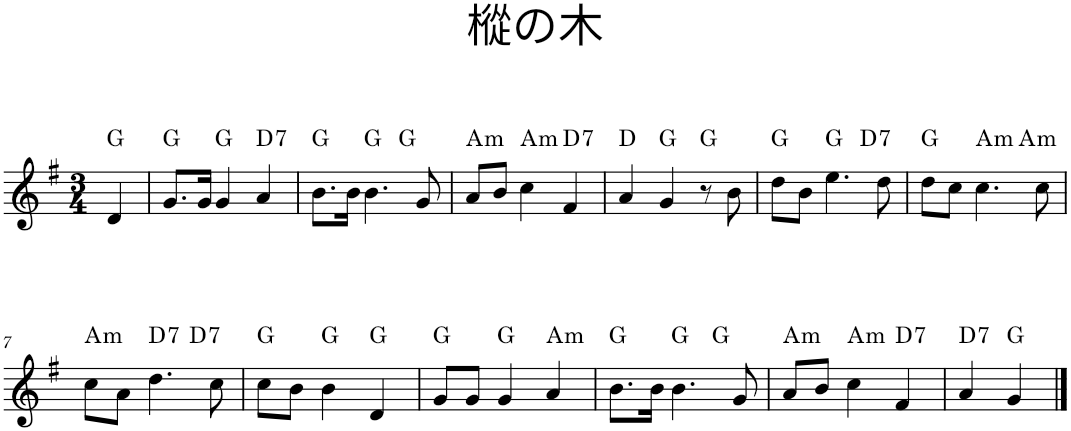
**kern	**harte
*part1	*part1
*staff1	*
*I"Piano	*
*I'Pno.	*
*clefG2	*
*k[f#]	*
*M3/4	*
=	=
4d/	G:maj
=1	=1
8.g/L	G:maj
16g/Jk	.
4g/	G:maj
!	!LO:H:kt=7
4a/	D:7
=2	=2
*^	*
8.b\L	2ryy	G:maj
16b\Jk	.	.
4.b\	.	G:maj
.	4ryy	G:maj
8g/	.	.
=3	=3	=3
!	!	!LO:H:kt=m
*v	*v	*
8a/L	A:min
8b/J	.
!	!LO:H:kt=m
4cc\	A:min
!	!LO:H:kt=7
4f#/	D:7
=4	=4
4a/	D:maj
4g/	G:maj
8r	G:maj
8b\	.
=5	=5
*^	*
8dd\L	2ryy	G:maj
8b\J	.	.
4.ee\	.	G:maj
!	!	!LO:H:kt=7
.	4ryy	D:7
8dd\	.	.
=6	=6	=6
8dd\L	2ryy	G:maj
8cc\J	.	.
!	!	!LO:H:kt=m
4.cc\	.	A:min
!	!	!LO:H:kt=m
.	4ryy	A:min
8cc\	.	.
!!LO:LB:g=z	!!
=7	=7	=7
!	!	!LO:H:kt=m
8cc\L	2ryy	A:min
8a\J	.	.
!	!	!LO:H:kt=7
4.dd\	.	D:7
!	!	!LO:H:kt=7
.	4ryy	D:7
8cc\	.	.
*v	*v	*
=8	=8
8cc\L	G:maj
8b\J	.
4b\	G:maj
4d/	G:maj
=9	=9
8g/L	G:maj
8g/J	.
4g/	G:maj
!	!LO:H:kt=m
4a/	A:min
=10	=10
*^	*
8.b\L	2ryy	G:maj
16b\Jk	.	.
4.b\	.	G:maj
.	4ryy	G:maj
8g/	.	.
=11	=11	=11
!	!	!LO:H:kt=m
*v	*v	*
8a/L	A:min
8b/J	.
!	!LO:H:kt=m
4cc\	A:min
!	!LO:H:kt=7
4f#/	D:7
=12	=12
!	!LO:H:kt=7
4a/	D:7
4g/	G:maj
==	==
*-	*-
